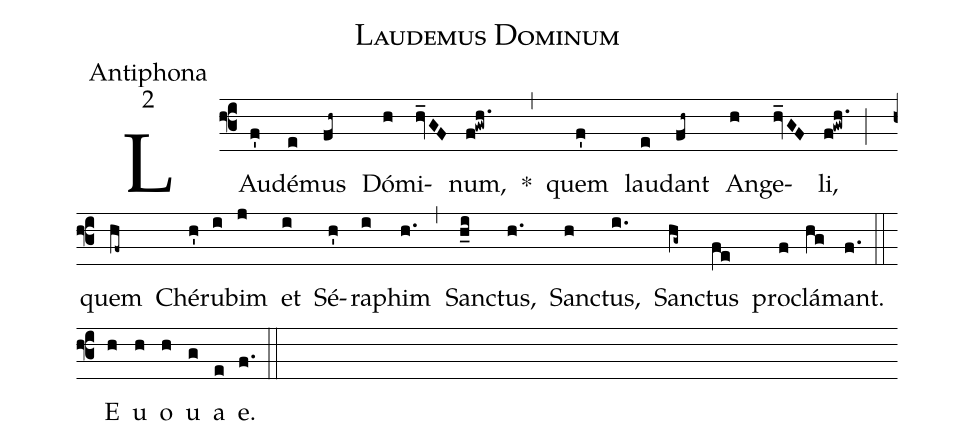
name:Laudemus Dominum;
office-part:Antiphona;
mode:2;
%%
(f3) LAu(f')dé(e)mus(fh~) Dó(h)mi(hv_GF)num,(f!gwh.) *(,) quem(f') lau(e)dant(fh~) An(h)ge(hv_GF)li,(f!gwh.) (;) quem(hf~) Ché(h')ru(i)bim(j) et(i) Sé(h')ra(i)phim(h.) (,) San(h_i)ctus,(h.) San(h)ctus,(i.) San(hg~)ctus(fe) pro(f)clá(hg)mant.(f.) (::) <eu>E(h) u(h) o(h) u(g) a(e) e.</eu>(f.) (::)
